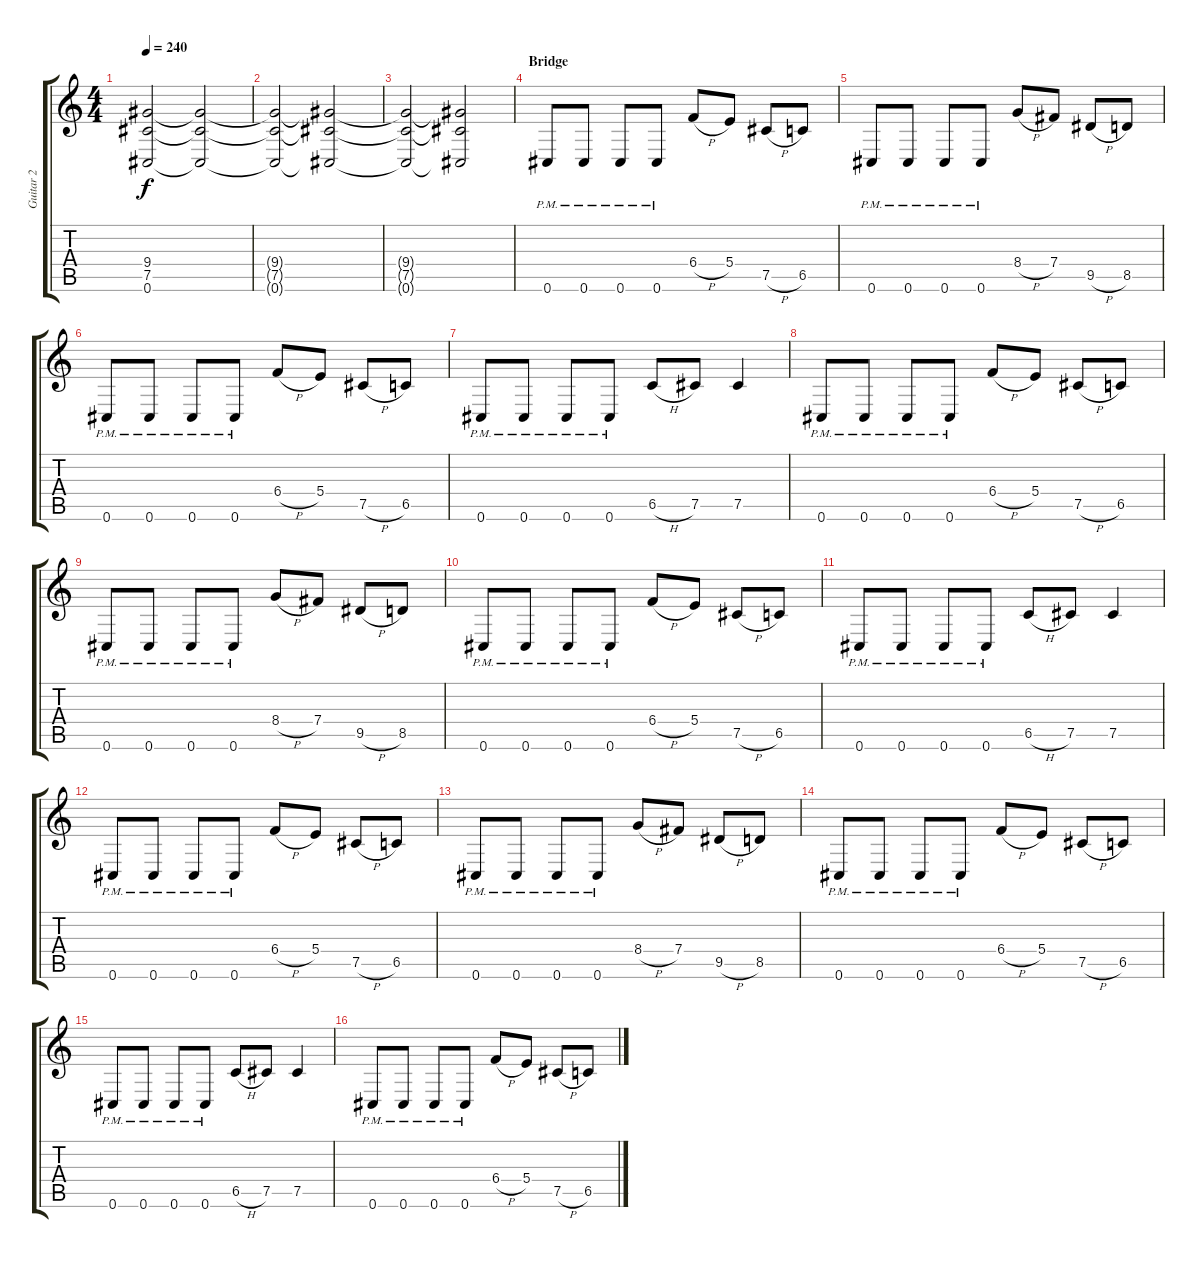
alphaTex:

\track ("Guitar 2" "Guitar 2") {instrument distortionguitar}
\staff {score tabs}
\tuning (Db4 Ab3 E3 B2 Gb2 Db2) {hide}
\ts (4 4)
\tempo 240
\clef g2
\ks c
(9.4{t} 7.5{t} 0.6{t}).2{dy f} (9.4{t} 7.5{t} 0.6{t}).2 |
(9.4{t} 7.5{t} 0.6{t}).2 (9.4{t} 7.5{t} 0.6{t}).2 |
(9.4{t} 7.5{t} 0.6{t}).2 (9.4{t} 7.5{t} 0.6{t}).2 |
\section ("" "Bridge")
0.6{pm}.8 0.6{pm}.8 0.6{pm}.8 0.6{pm}.8 6.4{h}.8 5.4.8 7.5{h}.8 6.5.8 |
0.6{pm}.8 0.6{pm}.8 0.6{pm}.8 0.6{pm}.8 8.4{h}.8 7.4.8 9.5{h}.8 8.5.8 |
0.6{pm}.8 0.6{pm}.8 0.6{pm}.8 0.6{pm}.8 6.4{h}.8 5.4.8 7.5{h}.8 6.5.8 |
0.6{pm}.8 0.6{pm}.8 0.6{pm}.8 0.6{pm}.8 6.5{h}.8 7.5.8 7.5.4 |
0.6{pm}.8 0.6{pm}.8 0.6{pm}.8 0.6{pm}.8 6.4{h}.8 5.4.8 7.5{h}.8 6.5.8 |
0.6{pm}.8 0.6{pm}.8 0.6{pm}.8 0.6{pm}.8 8.4{h}.8 7.4.8 9.5{h}.8 8.5.8 |
0.6{pm}.8 0.6{pm}.8 0.6{pm}.8 0.6{pm}.8 6.4{h}.8 5.4.8 7.5{h}.8 6.5.8 |
0.6{pm}.8 0.6{pm}.8 0.6{pm}.8 0.6{pm}.8 6.5{h}.8 7.5.8 7.5.4 |
0.6{pm}.8 0.6{pm}.8 0.6{pm}.8 0.6{pm}.8 6.4{h}.8 5.4.8 7.5{h}.8 6.5.8 |
0.6{pm}.8 0.6{pm}.8 0.6{pm}.8 0.6{pm}.8 8.4{h}.8 7.4.8 9.5{h}.8 8.5.8 |
0.6{pm}.8 0.6{pm}.8 0.6{pm}.8 0.6{pm}.8 6.4{h}.8 5.4.8 7.5{h}.8 6.5.8 |
0.6{pm}.8 0.6{pm}.8 0.6{pm}.8 0.6{pm}.8 6.5{h}.8 7.5.8 7.5.4 |
0.6{pm}.8 0.6{pm}.8 0.6{pm}.8 0.6{pm}.8 6.4{h}.8 5.4.8 7.5{h}.8 6.5.8
